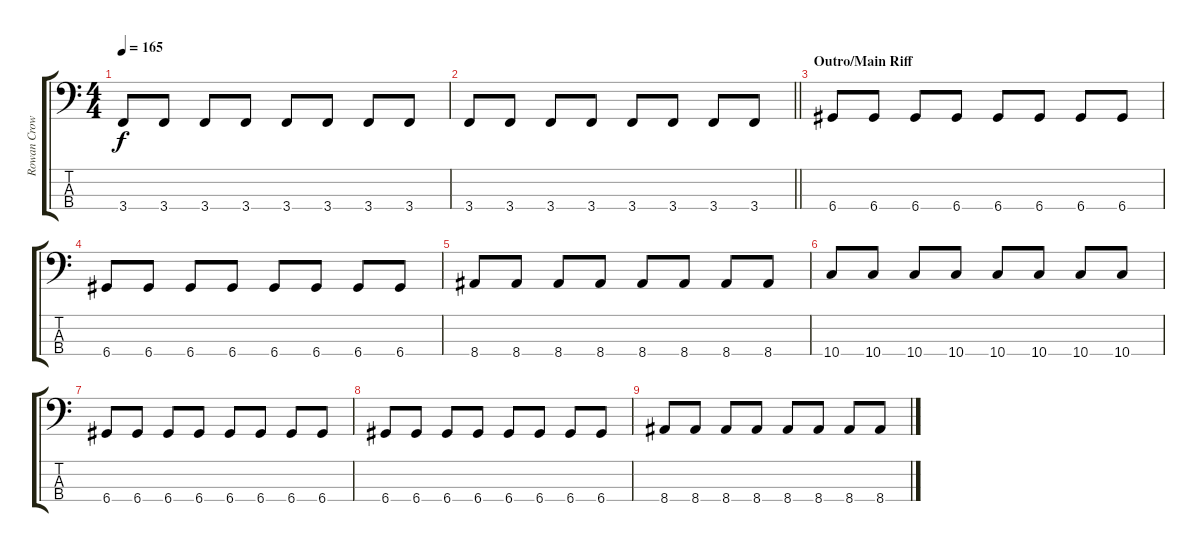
\track ("Rowan Crowe" "Rowan Crow") {instrument electricbasspick}
\staff {score tabs}
\tuning (G2 D2 A1 D1) {hide}
\ts (4 4)
\tempo 165
\clef f4
\ks c
3.4.8{dy f} 3.4.8 3.4.8 3.4.8 3.4.8 3.4.8 3.4.8 3.4.8 |
\barLineRight lightlight
3.4.8 3.4.8 3.4.8 3.4.8 3.4.8 3.4.8 3.4.8 3.4.8 |
\section ("" "Outro/Main Riff")
6.4.8{volume 14} 6.4.8 6.4.8 6.4.8 6.4.8 6.4.8 6.4.8 6.4.8 |
6.4.8 6.4.8 6.4.8 6.4.8 6.4.8 6.4.8 6.4.8 6.4.8 |
8.4.8 8.4.8 8.4.8 8.4.8 8.4.8 8.4.8 8.4.8 8.4.8 |
10.4.8 10.4.8 10.4.8 10.4.8 10.4.8 10.4.8 10.4.8 10.4.8 |
6.4.8 6.4.8 6.4.8 6.4.8 6.4.8 6.4.8 6.4.8 6.4.8 |
6.4.8 6.4.8 6.4.8 6.4.8 6.4.8 6.4.8 6.4.8 6.4.8 |
8.4.8 8.4.8 8.4.8 8.4.8 8.4.8 8.4.8 8.4.8 8.4.8
